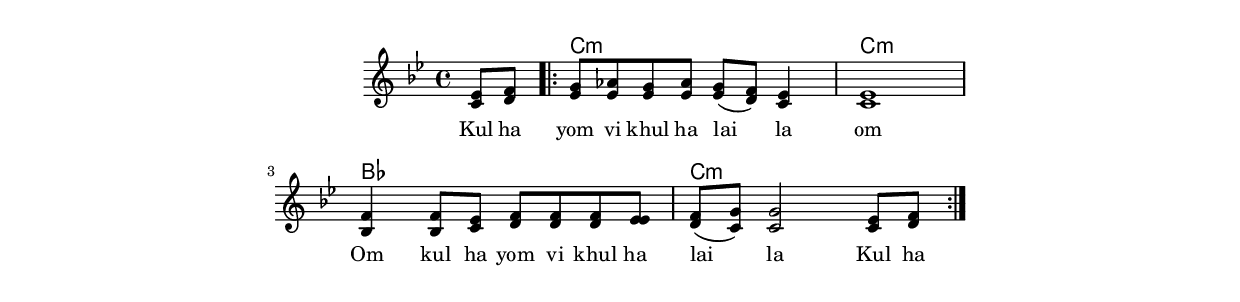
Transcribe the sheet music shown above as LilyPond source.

\version "2.19.45"
\paper {
	line-width = 4.6\in
}

melody = \relative c' {
  \clef treble
  \key bes \major
  \time 4/4 
  \set Score.voltaSpannerDuration = #(ly:make-moment 4/4)
	\new Voice = "words" {
			\partial 4 <c ees>8 <d f> |
			\repeat volta 2 {
				<ees g> <ees aes> <ees g> <ees aes> <ees g>( <d f>) <c ees>4| <c ees>1 |
				<bes f'>4 <bes f'>8 <c ees> <d f> <d f> <d f> <ees ees> | <d f>( <c g'>) <c g'>2 <c ees>8 <d f>
			}
		}
}

text =  \lyricmode {
   Kul ha |
   yom vi khul ha lai__ la | om |
   Om kul ha yom vi khul ha | lai__ la Kul ha |
}

twochords = \chordmode { 
	\set noChordSymbol = "" 
	r4  |
	c1:m | c:m | bes | c:m |
}

\score {
  <<
    \new ChordNames {
      \set chordChang = ##t
      \twochords
    }
    \new Staff  {
    	\new Voice = "one" { \melody }
  	}
    \new Lyrics \lyricsto "words" \text
  >>
  \layout { 
   #(layout-set-staff-size 16)
   }
  \midi { 
  	\tempo 4 = 125
  }
}